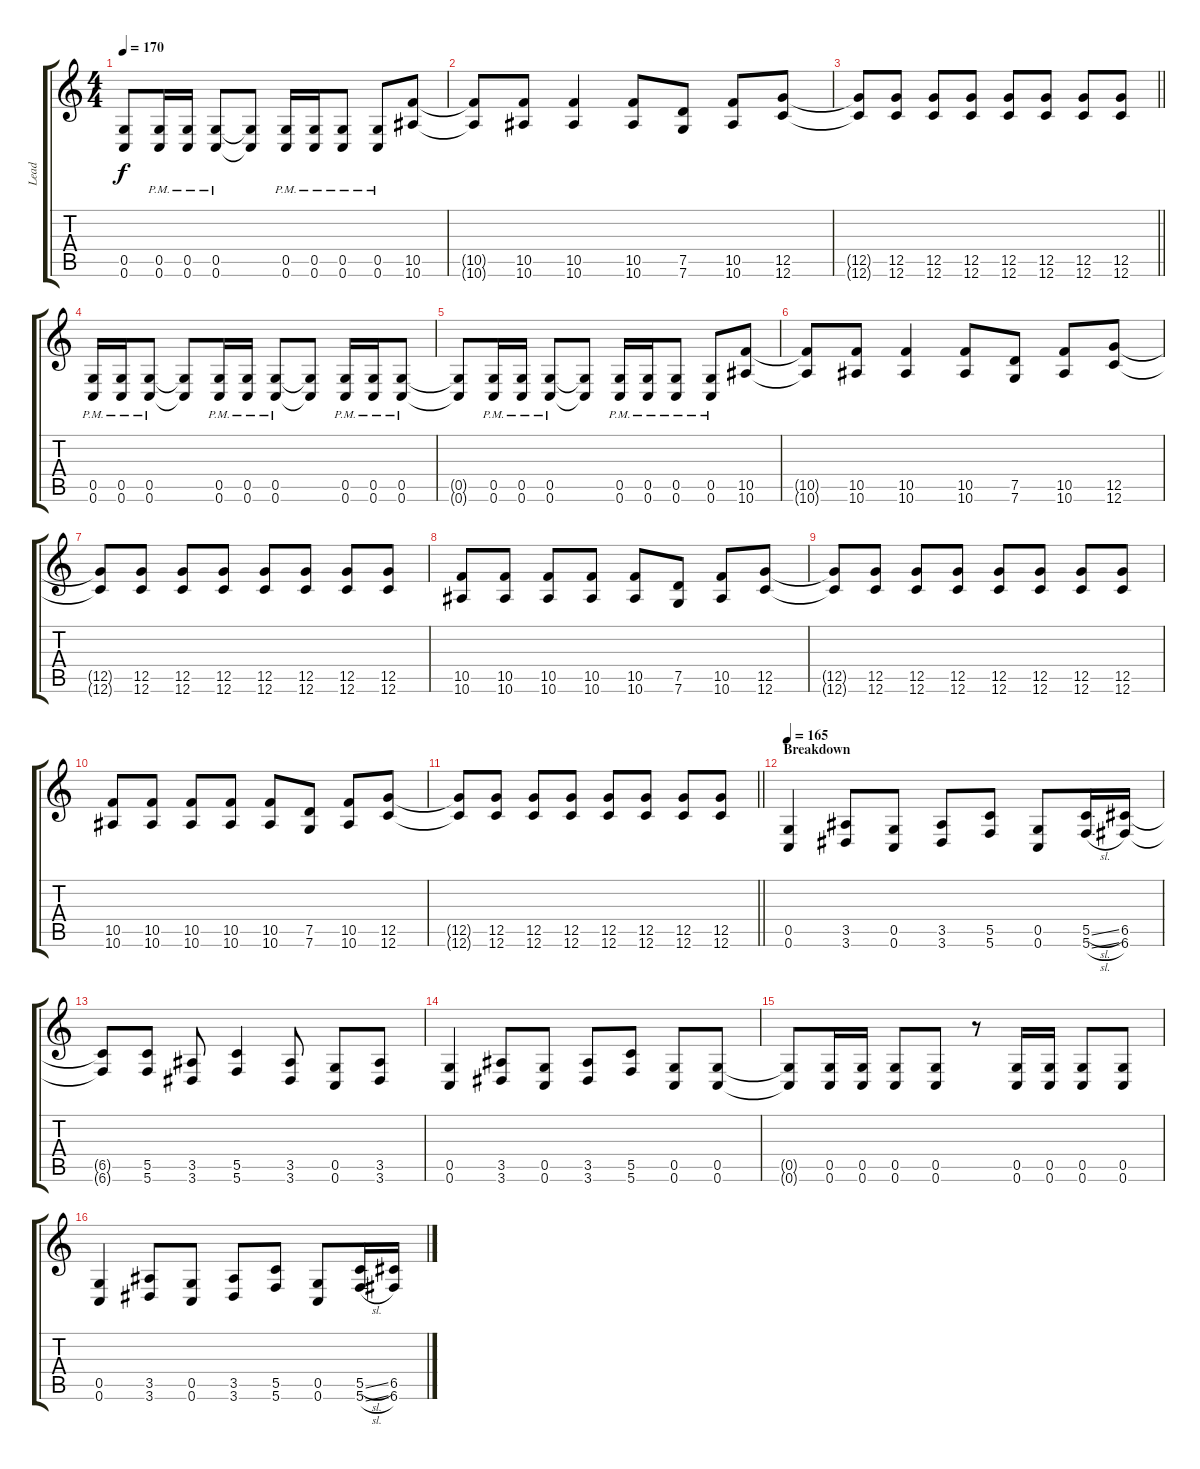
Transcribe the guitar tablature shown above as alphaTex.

\track ("Lead" "Lead") {instrument distortionguitar}
\staff {score tabs}
\tuning (D4 A3 F3 C3 G2 C2) {hide}
\ts (4 4)
\tempo 170
\clef g2
\ks c
(0.5{t} 0.6{t}).8{dy f} (0.5{pm} 0.6{pm}).16 (0.5{pm} 0.6{pm}).16 (0.5{pm} 0.6{pm}).8 (0.5{t} 0.6{t}).8 (0.5{pm} 0.6{pm}).16 (0.5{pm} 0.6{pm}).16 (0.5{pm} 0.6{pm}).8 (0.5{pm} 0.6{pm}).8 (10.5 10.6).8 |
(10.5{t} 10.6{t}).8 (10.5 10.6).8 (10.5 10.6).4 (10.5 10.6).8 (7.5 7.6).8 (10.5 10.6).8 (12.5 12.6).8 |
\barLineRight lightlight
(12.5{t} 12.6{t}).8 (12.5 12.6).8 (12.5 12.6).8 (12.5 12.6).8 (12.5 12.6).8 (12.5 12.6).8 (12.5 12.6).8 (12.5 12.6).8 |
(0.5{pm} 0.6{pm}).16 (0.5{pm} 0.6{pm}).16 (0.5{pm} 0.6{pm}).8 (0.5{t} 0.6{t}).8 (0.5{pm} 0.6{pm}).16 (0.5{pm} 0.6{pm}).16 (0.5{pm} 0.6{pm}).8 (0.5{t} 0.6{t}).8 (0.5{pm} 0.6{pm}).16 (0.5{pm} 0.6{pm}).16 (0.5{pm} 0.6{pm}).8 |
(0.5{t} 0.6{t}).8 (0.5{pm} 0.6{pm}).16 (0.5{pm} 0.6{pm}).16 (0.5{pm} 0.6{pm}).8 (0.5{t} 0.6{t}).8 (0.5{pm} 0.6{pm}).16 (0.5{pm} 0.6{pm}).16 (0.5{pm} 0.6{pm}).8 (0.5{pm} 0.6{pm}).8 (10.5 10.6).8 |
(10.5{t} 10.6{t}).8 (10.5 10.6).8 (10.5 10.6).4 (10.5 10.6).8 (7.5 7.6).8 (10.5 10.6).8 (12.5 12.6).8 |
(12.5{t} 12.6{t}).8 (12.5 12.6).8 (12.5 12.6).8 (12.5 12.6).8 (12.5 12.6).8 (12.5 12.6).8 (12.5 12.6).8 (12.5 12.6).8 |
(10.5 10.6).8 (10.5 10.6).8 (10.5 10.6).8 (10.5 10.6).8 (10.5 10.6).8 (7.5 7.6).8 (10.5 10.6).8 (12.5 12.6).8 |
(12.5{t} 12.6{t}).8 (12.5 12.6).8 (12.5 12.6).8 (12.5 12.6).8 (12.5 12.6).8 (12.5 12.6).8 (12.5 12.6).8 (12.5 12.6).8 |
(10.5 10.6).8 (10.5 10.6).8 (10.5 10.6).8 (10.5 10.6).8 (10.5 10.6).8 (7.5 7.6).8 (10.5 10.6).8 (12.5 12.6).8 |
\barLineRight lightlight
(12.5{t} 12.6{t}).8 (12.5 12.6).8 (12.5 12.6).8 (12.5 12.6).8 (12.5 12.6).8 (12.5 12.6).8 (12.5 12.6).8 (12.5 12.6).8 |
\section ("" "Breakdown")
\tempo 165
(0.5 0.6).4 (3.5 3.6).8 (0.5 0.6).8 (3.5 3.6).8 (5.5 5.6).8 (0.5 0.6).8 (5.5{sl} 5.6{sl}).16 (6.5 6.6).16 |
(6.5{t} 6.6{t}).8 (5.5 5.6).8 (3.5 3.6).8 (5.5 5.6).4 (3.5 3.6).8 (0.5 0.6).8 (3.5 3.6).8 |
(0.5 0.6).4 (3.5 3.6).8 (0.5 0.6).8 (3.5 3.6).8 (5.5 5.6).8 (0.5 0.6).8 (0.5 0.6).8 |
(0.5{t} 0.6{t}).8 (0.5 0.6).16 (0.5 0.6).16 (0.5 0.6).8 (0.5 0.6).8 r.8 (0.5 0.6).16 (0.5 0.6).16 (0.5 0.6).8 (0.5 0.6).8 |
(0.5 0.6).4 (3.5 3.6).8 (0.5 0.6).8 (3.5 3.6).8 (5.5 5.6).8 (0.5 0.6).8 (5.5{sl} 5.6{sl}).16 (6.5 6.6).16
